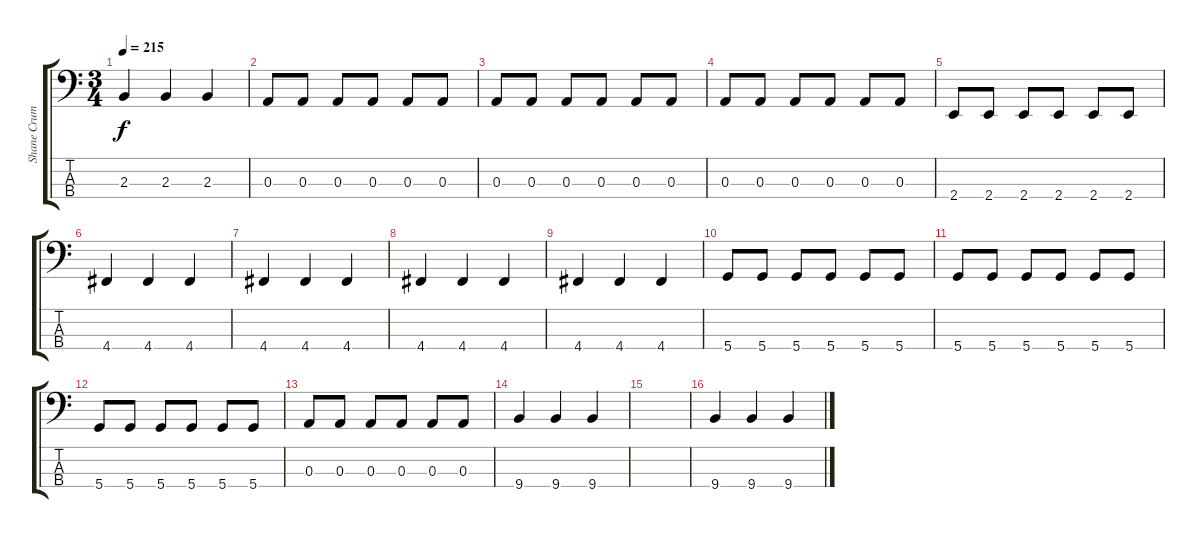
\track ("Shane Crump - Bass" "Shane Crum") {instrument electricbassfinger}
\staff {score tabs}
\tuning (G2 D2 A1 D1) {hide}
\ts (3 4)
\tempo 215
\clef f4
\ks c
2.3.4{dy f} 2.3.4 2.3.4 |
0.3.8 0.3.8 0.3.8 0.3.8 0.3.8 0.3.8 |
0.3.8 0.3.8 0.3.8 0.3.8 0.3.8 0.3.8 |
0.3.8 0.3.8 0.3.8 0.3.8 0.3.8 0.3.8 |
2.4.8 2.4.8 2.4.8 2.4.8 2.4.8 2.4.8 |
4.4.4 4.4.4 4.4.4 |
4.4.4 4.4.4 4.4.4 |
4.4.4 4.4.4 4.4.4 |
4.4.4 4.4.4 4.4.4 |
5.4.8 5.4.8 5.4.8 5.4.8 5.4.8 5.4.8 |
5.4.8 5.4.8 5.4.8 5.4.8 5.4.8 5.4.8 |
5.4.8 5.4.8 5.4.8 5.4.8 5.4.8 5.4.8 |
0.3.8 0.3.8 0.3.8 0.3.8 0.3.8 0.3.8 |
9.4.4 9.4.4 9.4.4 |
|
9.4.4 9.4.4 9.4.4
